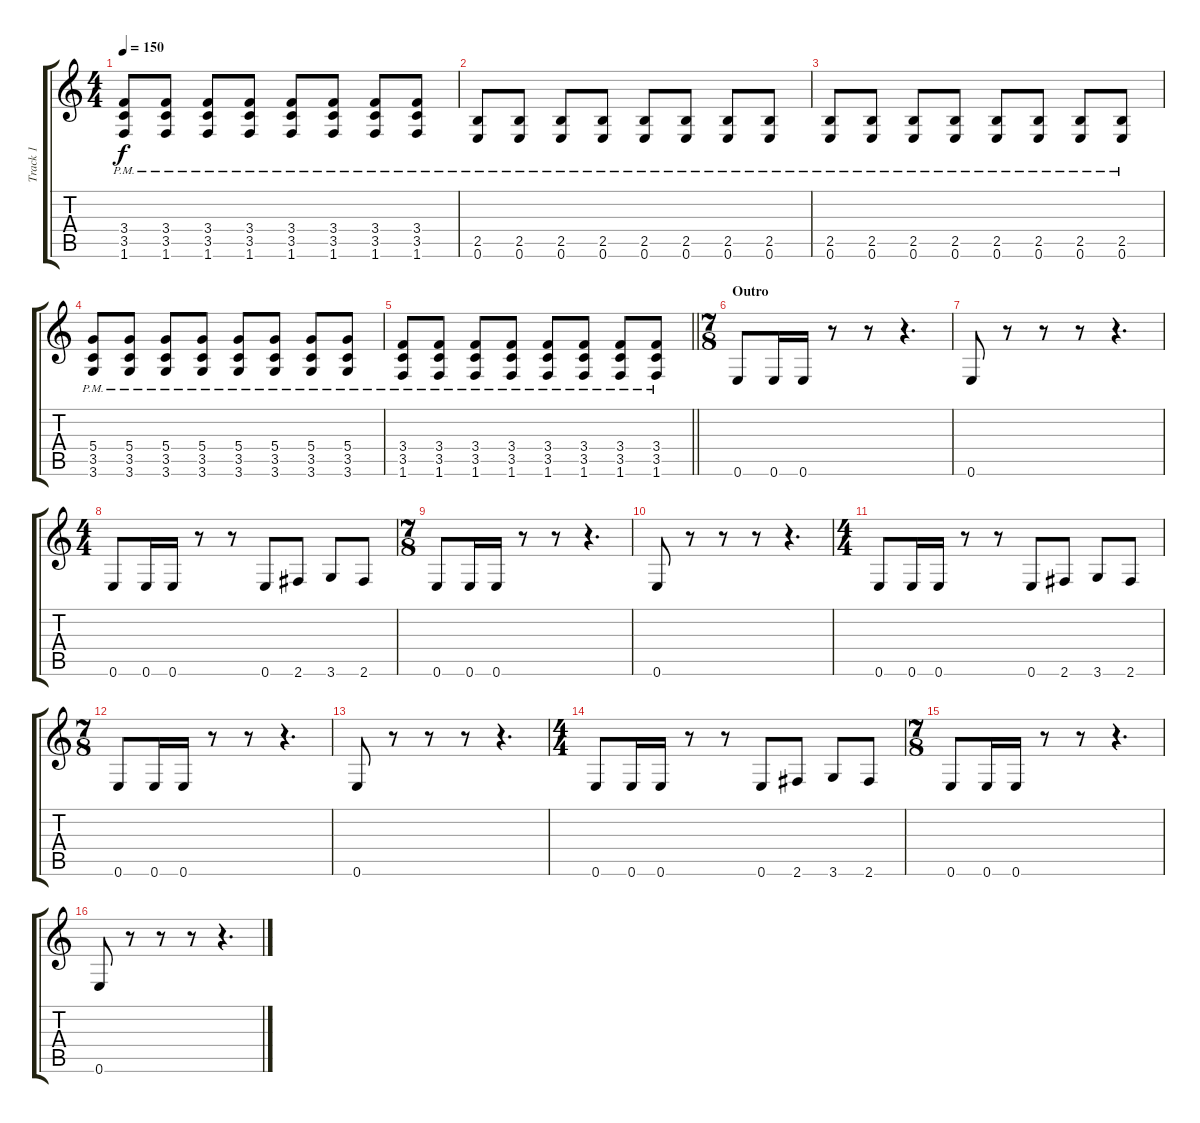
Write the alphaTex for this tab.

\track ("Track 1" "Track 1") {instrument distortionguitar}
\staff {score tabs}
\tuning (E4 B3 G3 D3 A2 E2) {hide}
\ts (4 4)
\tempo 150
\clef g2
\ks c
(3.4{pm} 3.5{pm} 1.6{pm}).8{dy f} (3.4{pm} 3.5{pm} 1.6{pm}).8 (3.4{pm} 3.5{pm} 1.6{pm}).8 (3.4{pm} 3.5{pm} 1.6{pm}).8 (3.4{pm} 3.5{pm} 1.6{pm}).8 (3.4{pm} 3.5{pm} 1.6{pm}).8 (3.4{pm} 3.5{pm} 1.6{pm}).8 (3.4{pm} 3.5{pm} 1.6{pm}).8 |
(2.5{pm} 0.6{pm}).8 (2.5{pm} 0.6{pm}).8 (2.5{pm} 0.6{pm}).8 (2.5{pm} 0.6{pm}).8 (2.5{pm} 0.6{pm}).8 (2.5{pm} 0.6{pm}).8 (2.5{pm} 0.6{pm}).8 (2.5{pm} 0.6{pm}).8 |
(2.5{pm} 0.6{pm}).8 (2.5{pm} 0.6{pm}).8 (2.5{pm} 0.6{pm}).8 (2.5{pm} 0.6{pm}).8 (2.5{pm} 0.6{pm}).8 (2.5{pm} 0.6{pm}).8 (2.5{pm} 0.6{pm}).8 (2.5{pm} 0.6{pm}).8 |
(5.4{pm} 3.5{pm} 3.6{pm}).8 (5.4{pm} 3.5{pm} 3.6{pm}).8 (5.4{pm} 3.5{pm} 3.6{pm}).8 (5.4{pm} 3.5{pm} 3.6{pm}).8 (5.4{pm} 3.5{pm} 3.6{pm}).8 (5.4{pm} 3.5{pm} 3.6{pm}).8 (5.4{pm} 3.5{pm} 3.6{pm}).8 (5.4{pm} 3.5{pm} 3.6{pm}).8 |
\barLineRight lightlight
(3.4{pm} 3.5{pm} 1.6{pm}).8 (3.4{pm} 3.5{pm} 1.6{pm}).8 (3.4{pm} 3.5{pm} 1.6{pm}).8 (3.4{pm} 3.5{pm} 1.6{pm}).8 (3.4{pm} 3.5{pm} 1.6{pm}).8 (3.4{pm} 3.5{pm} 1.6{pm}).8 (3.4{pm} 3.5{pm} 1.6{pm}).8 (3.4{pm} 3.5{pm} 1.6{pm}).8 |
\ts (7 8)
\section ("" "Outro")
0.6.8 0.6.16 0.6.16 r.8 r.8 r.4{d} |
0.6.8 r.8 r.8 r.8 r.4{d} |
\ts (4 4)
0.6.8 0.6.16 0.6.16 r.8 r.8 0.6.8 2.6.8 3.6.8 2.6.8 |
\ts (7 8)
0.6.8 0.6.16 0.6.16 r.8 r.8 r.4{d} |
0.6.8 r.8 r.8 r.8 r.4{d} |
\ts (4 4)
0.6.8 0.6.16 0.6.16 r.8 r.8 0.6.8 2.6.8 3.6.8 2.6.8 |
\ts (7 8)
0.6.8 0.6.16 0.6.16 r.8 r.8 r.4{d} |
0.6.8 r.8 r.8 r.8 r.4{d} |
\ts (4 4)
0.6.8 0.6.16 0.6.16 r.8 r.8 0.6.8 2.6.8 3.6.8 2.6.8 |
\ts (7 8)
0.6.8 0.6.16 0.6.16 r.8 r.8 r.4{d} |
0.6.8 r.8 r.8 r.8 r.4{d}
